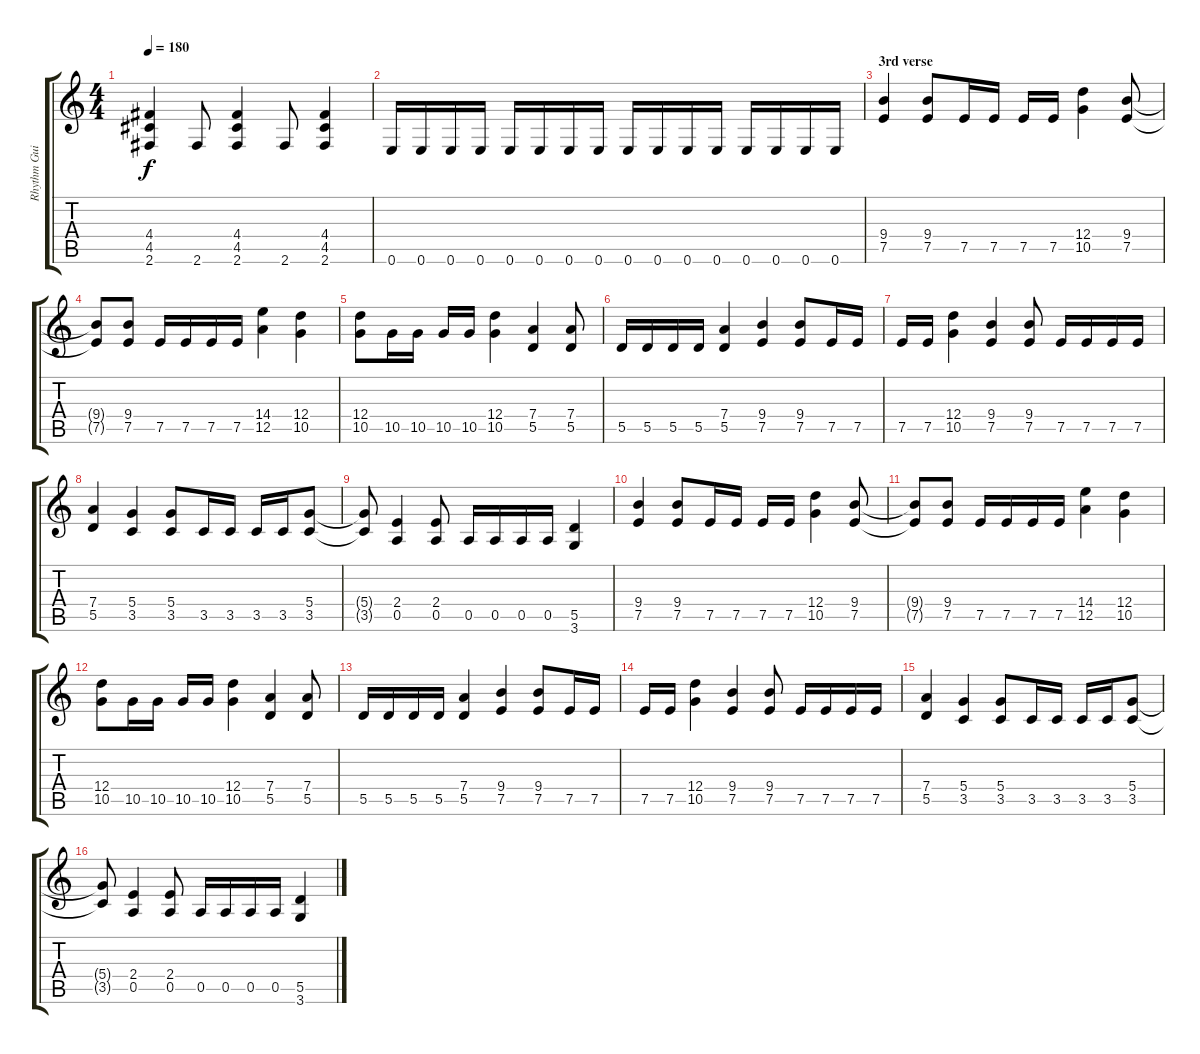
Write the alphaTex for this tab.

\track ("Rhythm Guitar" "Rhythm Gui") {instrument distortionguitar}
\staff {score tabs}
\tuning (E4 B3 G3 D3 A2 E2) {hide}
\ts (4 4)
\tempo 180
\clef g2
\ks c
(4.4 4.5 2.6).4{dy f} 2.6.8 (4.4 4.5 2.6).4 2.6.8 (4.4 4.5 2.6).4 |
0.6.16 0.6.16 0.6.16 0.6.16 0.6.16 0.6.16 0.6.16 0.6.16 0.6.16 0.6.16 0.6.16 0.6.16 0.6.16 0.6.16 0.6.16 0.6.16 |
\section ("" "3rd verse")
(9.4 7.5).4 (9.4 7.5).8 7.5.16 7.5.16 7.5.16 7.5.16 (12.4 10.5).4 (9.4 7.5).8 |
(9.4{t} 7.5{t}).8 (9.4 7.5).8 7.5.16 7.5.16 7.5.16 7.5.16 (14.4 12.5).4 (12.4 10.5).4 |
(12.4 10.5).8 10.5.16 10.5.16 10.5.16 10.5.16 (12.4 10.5).4 (7.4 5.5).4 (7.4 5.5).8 |
5.5.16 5.5.16 5.5.16 5.5.16 (7.4 5.5).4 (9.4 7.5).4 (9.4 7.5).8 7.5.16 7.5.16 |
7.5.16 7.5.16 (12.4 10.5).4 (9.4 7.5).4 (9.4 7.5).8 7.5.16 7.5.16 7.5.16 7.5.16 |
(7.4 5.5).4 (5.4 3.5).4 (5.4 3.5).8 3.5.16 3.5.16 3.5.16 3.5.16 (5.4 3.5).8 |
(5.4{t} 3.5{t}).8 (2.4 0.5).4 (2.4 0.5).8 0.5.16 0.5.16 0.5.16 0.5.16 (5.5 3.6).4 |
(9.4 7.5).4 (9.4 7.5).8 7.5.16 7.5.16 7.5.16 7.5.16 (12.4 10.5).4 (9.4 7.5).8 |
(9.4{t} 7.5{t}).8 (9.4 7.5).8 7.5.16 7.5.16 7.5.16 7.5.16 (14.4 12.5).4 (12.4 10.5).4 |
(12.4 10.5).8 10.5.16 10.5.16 10.5.16 10.5.16 (12.4 10.5).4 (7.4 5.5).4 (7.4 5.5).8 |
5.5.16 5.5.16 5.5.16 5.5.16 (7.4 5.5).4 (9.4 7.5).4 (9.4 7.5).8 7.5.16 7.5.16 |
7.5.16 7.5.16 (12.4 10.5).4 (9.4 7.5).4 (9.4 7.5).8 7.5.16 7.5.16 7.5.16 7.5.16 |
(7.4 5.5).4 (5.4 3.5).4 (5.4 3.5).8 3.5.16 3.5.16 3.5.16 3.5.16 (5.4 3.5).8 |
(5.4{t} 3.5{t}).8 (2.4 0.5).4 (2.4 0.5).8 0.5.16 0.5.16 0.5.16 0.5.16 (5.5 3.6).4
